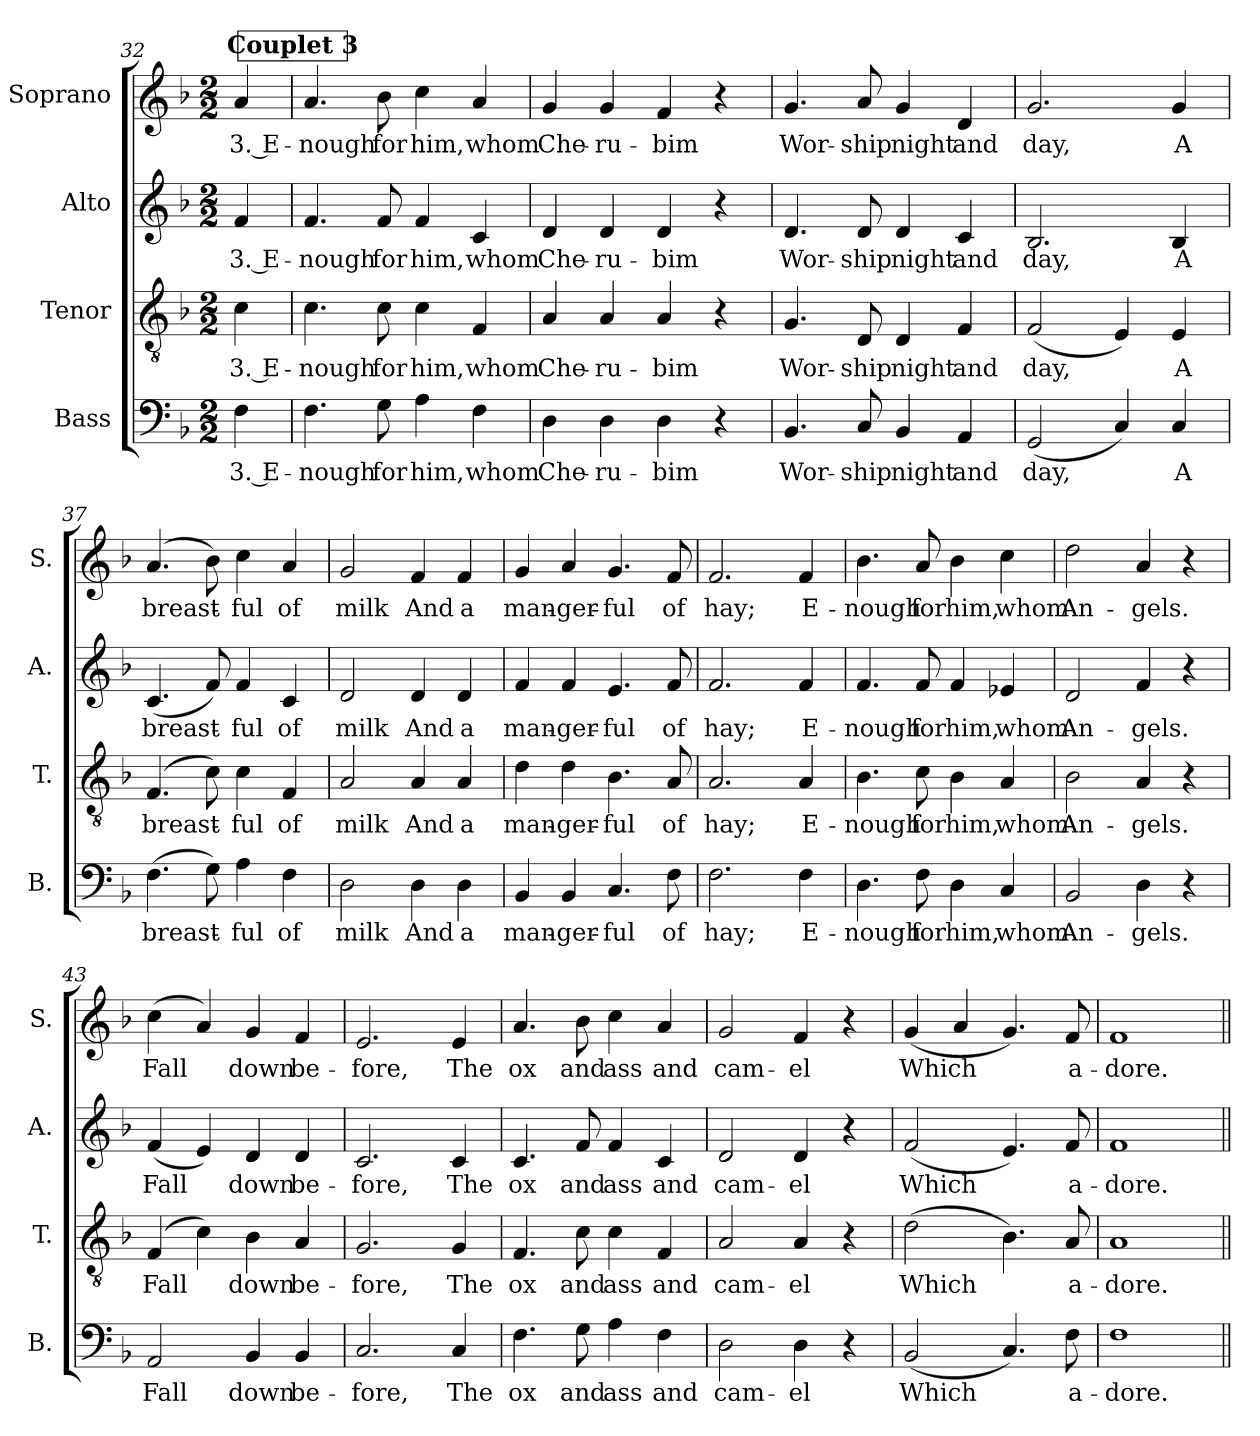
**kern	**text	**kern	**text	**kern	**text	**kern	**text
*part4	*part4	*part3	*part3	*part2	*part2	*part1	*part1
*staff4	*staff4	*staff3	*staff3	*staff2	*staff2	*staff1	*staff1
*I"Bass	*	*I"Tenor	*	*I"Alto	*	*I"Soprano	*
*I'B.	*	*I'T.	*	*I'A.	*	*I'S.	*
!!LO:PB:g=z
*clefF4	*	*clefGv2	*	*clefG2	*	*clefG2	*
*k[b-]	*	*k[b-]	*	*k[b-]	*	*k[b-]	*
*M2/2	*	*M2/2	*	*M2/2	*	*M2/2	*
=32X2	=32X2	=32X2	=32X2	=32X2	=32X2	=32X2	=32X2
4F\	3. E-	4c\	3. E-	4f/	3. E-	4a/	3. E-
!!LO:REH:place=s1:a:B:fs=16:t=Couplet 3
=33	=33	=33	=33	=33	=33	=33	=33
4.F\	-nough	4.c\	-nough	4.f/	-nough	4.a/	-nough
8G\	for	8c\	for	8f/	for	8b-\	for
4A\	him,	4c\	him,	4f/	him,	4cc\	him,
4F\	whom	4F/	whom	4c/	whom	4a/	whom
=34	=34	=34	=34	=34	=34	=34	=34
4D\	Che-	4A/	Che-	4d/	Che-	4g/	Che-
4D\	-ru-	4A/	-ru-	4d/	-ru-	4g/	-ru-
4D\	-bim	4A/	-bim	4d/	-bim	4f/	-bim
4r	.	4r	.	4r	.	4r	.
=35	=35	=35	=35	=35	=35	=35	=35
4.BB-/	Wor-	4.G/	Wor-	4.d/	Wor-	4.g/	Wor-
8C/	-ship	8D/	-ship	8d/	-ship	8a/	-ship
4BB-/	night	4D/	night	4d/	night	4g/	night
4AA/	and	4F/	and	4c/	and	4d/	and
=36	=36	=36	=36	=36	=36	=36	=36
(2GG/	day,	(2F/	day,	2.B-/	day,	2.g/	day,
4C/)	.	4E/)	.	.	.	.	.
4C/	A	4E/	A	4B-/	A	4g/	A
!!LO:LB:g=z
=37	=37	=37	=37	=37	=37	=37	=37
(4.F\	breast-	(4.F/	breast-	(4.c/	breast-	(4.a/	breast-
8G\)	.	8c\)	.	8f/)	.	8b-\)	.
4A\	-ful	4c\	-ful	4f/	-ful	4cc\	-ful
4F\	of	4F/	of	4c/	of	4a/	of
=38	=38	=38	=38	=38	=38	=38	=38
2D\	milk	2A/	milk	2d/	milk	2g/	milk
4D\	And	4A/	And	4d/	And	4f/	And
4D\	a	4A/	a	4d/	a	4f/	a
=39	=39	=39	=39	=39	=39	=39	=39
4BB-/	man-	4d\	man-	4f/	man-	4g/	man-
4BB-/	-ger-	4d\	-ger-	4f/	-ger-	4a/	-ger-
4.C/	-ful	4.B-\	-ful	4.e/	-ful	4.g/	-ful
8F\	of	8A/	of	8f/	of	8f/	of
=40	=40	=40	=40	=40	=40	=40	=40
2.F\	hay;	2.A/	hay;	2.f/	hay;	2.f/	hay;
4F\	E-	4A/	E-	4f/	E-	4f/	E-
!!LO:LB:g=z
=41	=41	=41	=41	=41	=41	=41	=41
4.D\	-nough	4.B-\	-nough	4.f/	-nough	4.b-\	-nough
8F\	for	8c\	for	8f/	for	8a/	for
4D\	him,	4B-\	him,	4f/	him,	4b-\	him,
4C/	whom	4A/	whom	4e-X/	whom	4cc\	whom
=42	=42	=42	=42	=42	=42	=42	=42
2BB-/	An-	2B-\	An-	2d/	An-	2dd\	An-
4D\	-gels.	4A/	-gels.	4f/	-gels.	4a/	-gels.
4r	.	4r	.	4r	.	4r	.
=43	=43	=43	=43	=43	=43	=43	=43
2AA/	Fall	(4F/	Fall	(4f/	Fall	(4cc\	Fall
.	.	4c\)	.	4e/)	.	4a/)	.
4BB-/	down	4B-\	down	4d/	down	4g/	down
4BB-/	be-	4A/	be-	4d/	be-	4f/	be-
=44	=44	=44	=44	=44	=44	=44	=44
2.C/	-fore,	2.G/	-fore,	2.c/	-fore,	2.e/	-fore,
4C/	The	4G/	The	4c/	The	4e/	The
!!LO:LB:g=z
=45	=45	=45	=45	=45	=45	=45	=45
4.F\	ox	4.F/	ox	4.c/	ox	4.a/	ox
8G\	and	8c\	and	8f/	and	8b-\	and
4A\	ass	4c\	ass	4f/	ass	4cc\	ass
4F\	and	4F/	and	4c/	and	4a/	and
=46	=46	=46	=46	=46	=46	=46	=46
2D\	cam-	2A/	cam-	2d/	cam-	2g/	cam-
4D\	-el	4A/	-el	4d/	-el	4f/	-el
4r	.	4r	.	4r	.	4r	.
=47	=47	=47	=47	=47	=47	=47	=47
(2BB-/	Which	(2d\	Which	(2f/	Which	(4g/	Which
.	.	.	.	.	.	4a/	.
4.C/)	.	4.B-\)	.	4.e/)	.	4.g/)	.
8F\	a-	8A/	a-	8f/	a-	8f/	a-
=48	=48	=48	=48	=48	=48	=48	=48
1F	-dore.	1A	-dore.	1f	-dore.	1f	-dore.
=||	=||	=||	=||	=||	=||	=||	=||
*-	*-	*-	*-	*-	*-	*-	*-
